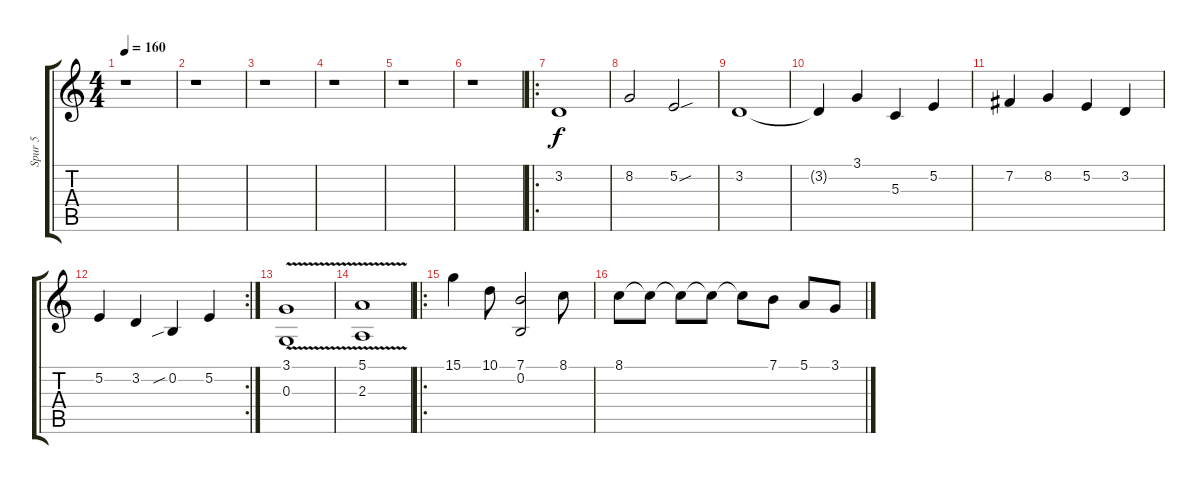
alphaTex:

\track ("Spur 5" "Spur 5") {instrument violin}
\staff {score tabs}
\tuning (E4 B3 G3 D3 A2 E2) {hide}
\ts (4 4)
\tempo 160
\clef g2
\ks c
r.1{dy f instrument violin} |
r.1 |
r.1 |
r.1 |
r.1 |
r.1 |
\ro
3.2.1 |
8.2.2 5.2{sou}.2 |
3.2.1 |
3.2{t}.4 3.1.4 5.3.4 5.2.4 |
7.2.4 8.2.4 5.2.4 3.2.4 |
\rc 2
5.2.4 3.2.4 0.2{sib}.4 5.2.4 |
(3.1{v} 0.3).1 |
(5.1{v} 2.3).1 |
\ro
15.1.4 10.1.8 (7.1 0.2).2 8.1.8 |
8.1.8 8.1{t}.8 8.1{t}.8 8.1{t}.8 8.1{t}.8 7.1.8 5.1.8 3.1.8
